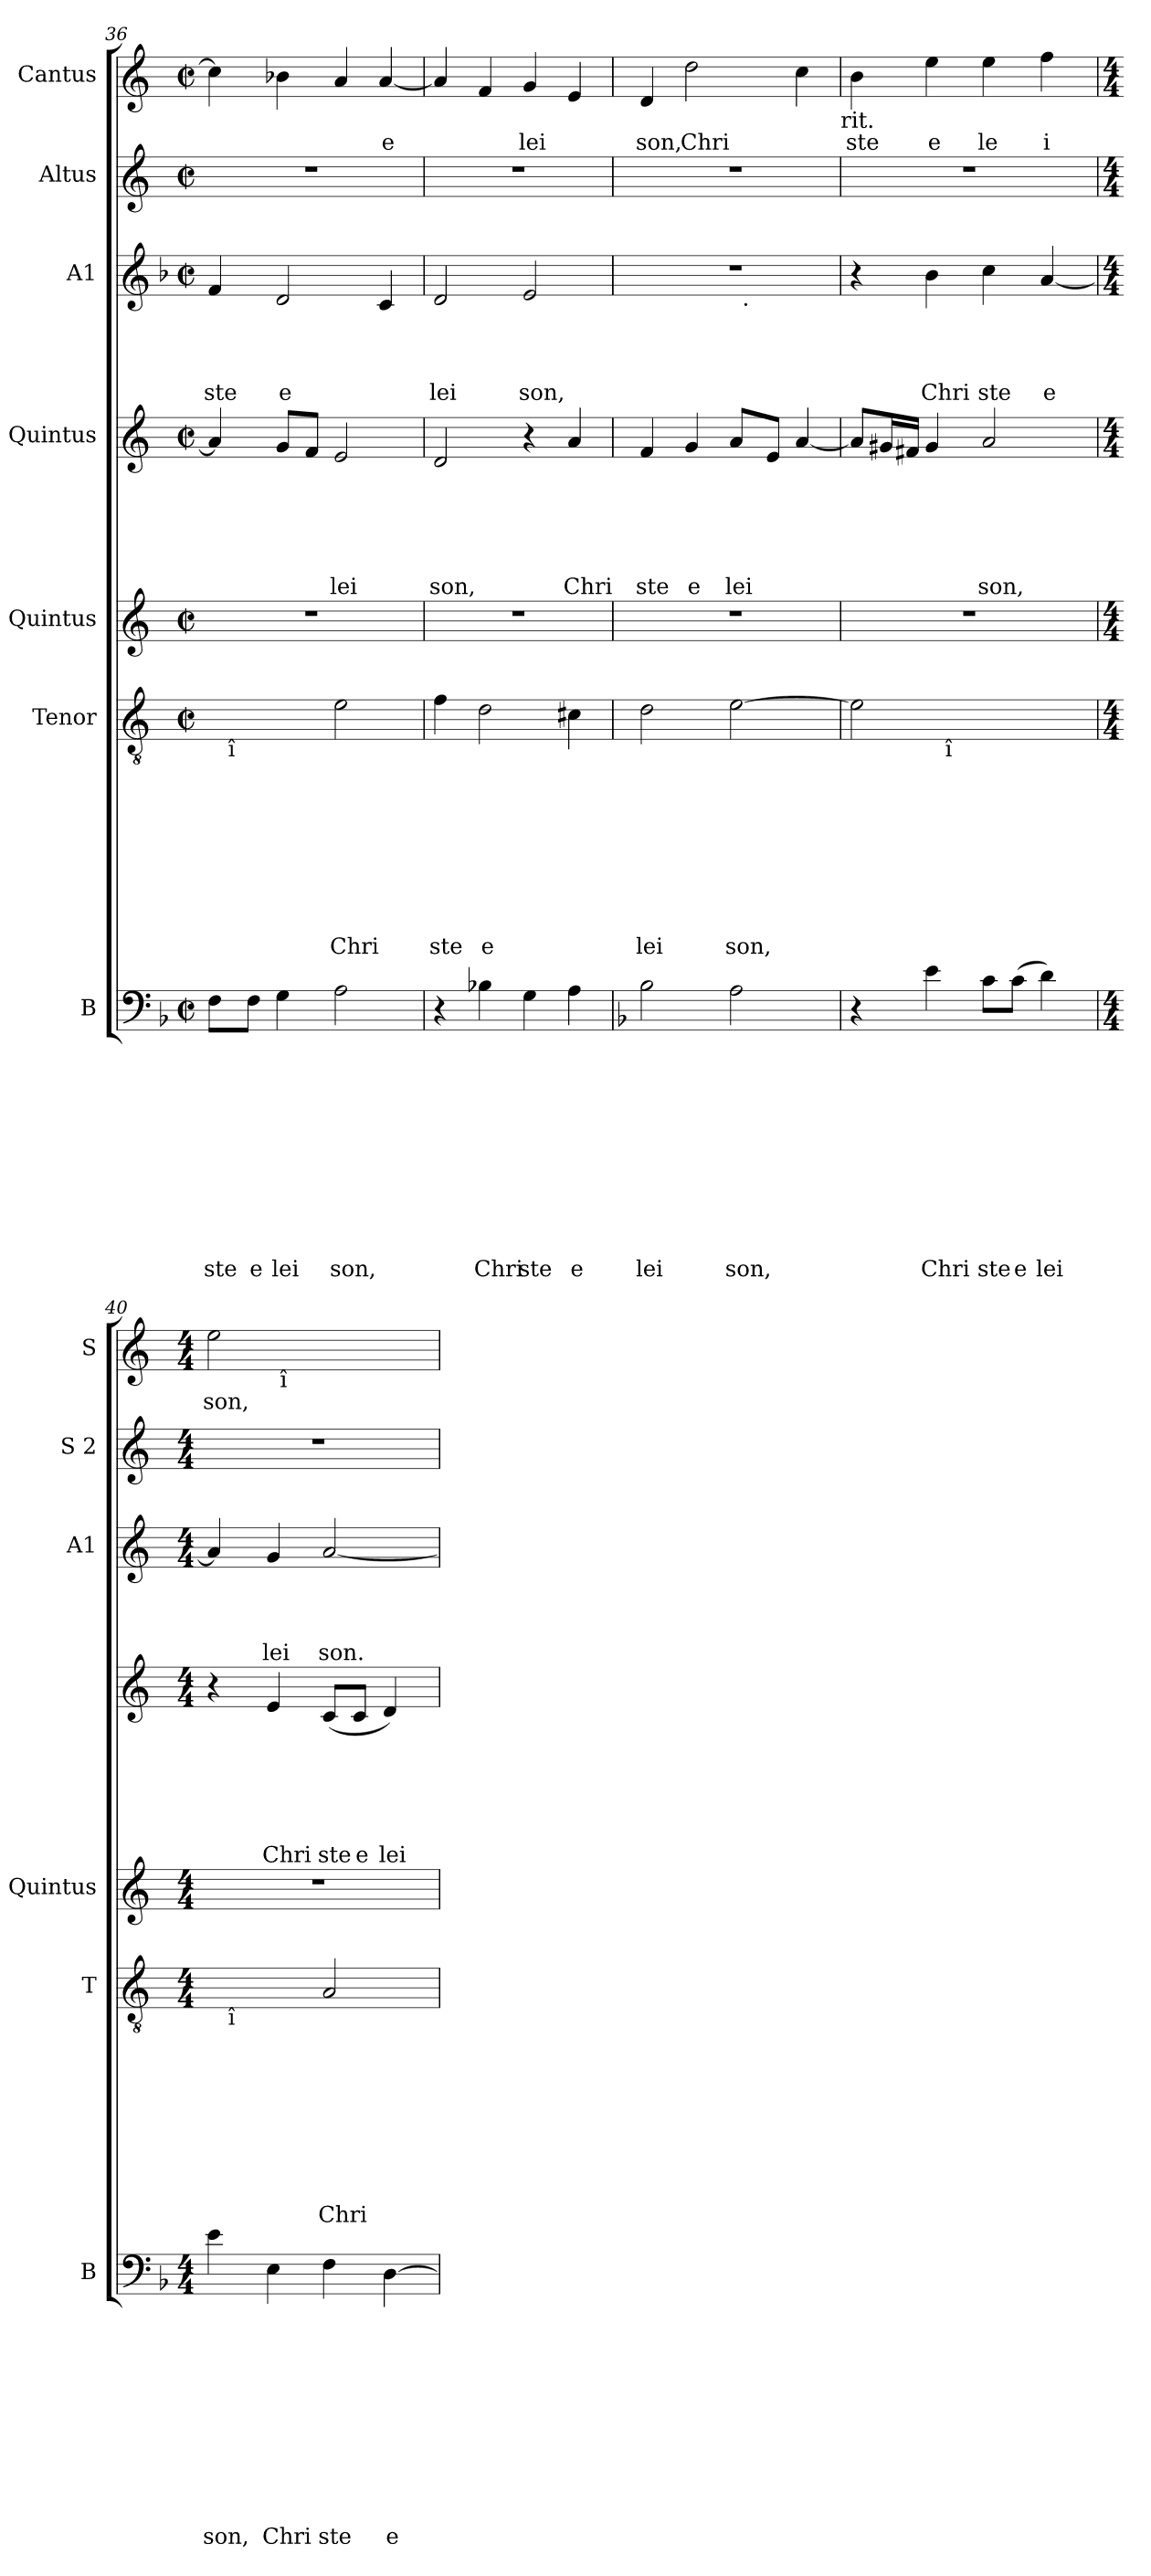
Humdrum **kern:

**kern	**text	**text	**text	**text	**text	**text	**text	**text	**text	**text	**text	**kern	**text	**text	**text	**text	**text	**text	**text	**text	**text	**kern	**kern	**text	**text	**text	**text	**text	**text	**kern	**text	**text	**text	**text	**kern	**kern	**text
*part7	*part7	*part7	*part7	*part7	*part7	*part7	*part7	*part7	*part7	*part7	*part7	*part6	*part6	*part6	*part6	*part6	*part6	*part6	*part6	*part6	*part6	*part5	*part4	*part4	*part4	*part4	*part4	*part4	*part4	*part3	*part3	*part3	*part3	*part3	*part2	*part1	*part1
*staff7	*staff7	*staff7	*staff7	*staff7	*staff7	*staff7	*staff7	*staff7	*staff7	*staff7	*staff7	*staff6	*staff6	*staff6	*staff6	*staff6	*staff6	*staff6	*staff6	*staff6	*staff6	*staff5	*staff4	*staff4	*staff4	*staff4	*staff4	*staff4	*staff4	*staff3	*staff3	*staff3	*staff3	*staff3	*staff2	*staff1	*staff1
*I"B	*	*	*	*	*	*	*	*	*	*	*	*I"Tenor	*	*	*	*	*	*	*	*	*	*I"Quintus	*I"Quintus	*	*	*	*	*	*	*I"A1	*	*	*	*	*I"Altus	*I"Cantus	*
*I'B	*	*	*	*	*	*	*	*	*	*	*	*I'T	*	*	*	*	*	*	*	*	*	*I'Quintus	*	*	*	*	*	*	*	*I'A1	*	*	*	*	*I'S 2	*I'S	*
*clefF4	*	*	*	*	*	*	*	*	*	*	*	*clefGv2	*	*	*	*	*	*	*	*	*	*clefG2	*clefG2	*	*	*	*	*	*	*clefG2	*	*	*	*	*clefG2	*clefG2	*
*k[b-]	*	*	*	*	*	*	*	*	*	*	*	*k[]	*	*	*	*	*	*	*	*	*	*k[]	*k[]	*	*	*	*	*	*	*k[b-]	*	*	*	*	*k[]	*k[]	*
*F:	*	*	*	*	*	*	*	*	*	*	*	*C:	*	*	*	*	*	*	*	*	*	*C:	*C:	*	*	*	*	*	*	*F:	*	*	*	*	*C:	*C:	*
*M2/2	*	*	*	*	*	*	*	*	*	*	*	*M2/2	*	*	*	*	*	*	*	*	*	*M2/2	*M2/2	*	*	*	*	*	*	*M2/2	*	*	*	*	*M2/2	*M2/2	*
*met(c|)	*	*	*	*	*	*	*	*	*	*	*	*met(c|)	*	*	*	*	*	*	*	*	*	*met(c|)	*met(c|)	*	*	*	*	*	*	*met(c|)	*	*	*	*	*met(c|)	*met(c|)	*
=36	=36	=36	=36	=36	=36	=36	=36	=36	=36	=36	=36	=36	=36	=36	=36	=36	=36	=36	=36	=36	=36	=36	=36	=36	=36	=36	=36	=36	=36	=36	=36	=36	=36	=36	=36	=36	=36
!	!	!	!	!	!	!	!	!	!	!	!LO:LY:b	!	!	!	!	!	!	!	!	!	!	!	!	!	!	!	!	!	!	!	!	!	!	!LO:LY:b	!	!	!
*	*	*	*	*	*	*	*	*	*	*	*	*^	*	*	*	*	*	*	*	*	*	*	*	*	*	*	*	*	*	*	*	*	*	*	*	*	*
8F\L	.	.	.	.	.	.	.	.	.	.	ste	2ryy	16ryy	.	.	.	.	.	.	.	.	.	1r	4a/]	.	.	.	.	.	.	4f/	.	.	.	ste	1r	4cc\]	.
!	!	!	!	!	!	!	!	!	!	!	!	!	!LO:TX:b:t=î	!	!	!	!	!	!	!	!	!	!	!	!	!	!	!	!	!	!	!	!	!	!	!	!	!
.	.	.	.	.	.	.	.	.	.	.	.	.	2...ryy	.	.	.	.	.	.	.	.	.	.	.	.	.	.	.	.	.	.	.	.	.	.	.	.	.
!	!	!	!	!	!	!	!	!	!	!	!LO:LY:b	!	!	!	!	!	!	!	!	!	!	!	!	!	!	!	!	!	!	!	!	!	!	!	!	!	!	!
8F\J	.	.	.	.	.	.	.	.	.	.	e	.	.	.	.	.	.	.	.	.	.	.	.	.	.	.	.	.	.	.	.	.	.	.	.	.	.	.
!	!	!	!	!	!	!	!	!	!	!	!LO:LY:b	!	!	!	!	!	!	!	!	!	!	!	!	!	!	!	!	!	!	!	!	!	!	!	!LO:LY:b	!	!	!
4G\	.	.	.	.	.	.	.	.	.	.	lei	.	.	.	.	.	.	.	.	.	.	.	.	8g/L	.	.	.	.	.	.	2d/	.	.	.	e	.	4b-X\	.
.	.	.	.	.	.	.	.	.	.	.	.	.	.	.	.	.	.	.	.	.	.	.	.	8f/J	.	.	.	.	.	.	.	.	.	.	.	.	.	.
!	!	!	!	!	!	!	!	!	!	!	!LO:LY:b	!	!	!	!	!	!	!	!	!	!	!LO:LY:b	!	!	!	!	!	!	!	!LO:LY:b	!	!	!	!	!	!	!	!
2A\	.	.	.	.	.	.	.	.	.	.	son,	2e\	.	.	.	.	.	.	.	.	.	Chri	.	2e/	.	.	.	.	.	lei	.	.	.	.	.	.	4a/	.
!	!	!	!	!	!	!	!	!	!	!	!	!	!	!	!	!	!	!	!	!	!	!	!	!	!	!	!	!	!	!	!	!	!	!	!	!	!	!LO:LY:b
.	.	.	.	.	.	.	.	.	.	.	.	.	.	.	.	.	.	.	.	.	.	.	.	.	.	.	.	.	.	.	4c/	.	.	.	.	.	[>4a/	e
*	*	*	*	*	*	*	*	*	*	*	*	*v	*v	*	*	*	*	*	*	*	*	*	*	*	*	*	*	*	*	*	*	*	*	*	*	*	*	*
!!LO:PB:g=z
=37	=37	=37	=37	=37	=37	=37	=37	=37	=37	=37	=37	=37	=37	=37	=37	=37	=37	=37	=37	=37	=37	=37	=37	=37	=37	=37	=37	=37	=37	=37	=37	=37	=37	=37	=37	=37	=37
*k[]	*	*	*	*	*	*	*	*	*	*	*	*	*	*	*	*	*	*	*	*	*	*	*	*	*	*	*	*	*	*k[]	*	*	*	*	*	*	*
*C:	*	*	*	*	*	*	*	*	*	*	*	*	*	*	*	*	*	*	*	*	*	*	*	*	*	*	*	*	*	*C:	*	*	*	*	*	*	*
*	*	*	*	*	*	*	*	*	*	*	*	*^	*	*	*	*	*	*	*	*	*	*	*	*	*	*	*	*	*	*	*	*	*	*	*	*	*
!	!	!	!	!	!	!	!	!	!	!	!	!	!	!	!	!	!	!	!	!	!	!LO:LY:b	!	!	!	!	!	!	!	!LO:LY:b	!	!	!	!	!LO:LY:b	!	!	!
*	*	*	*	*	*	*	*	*	*	*	*	*v	*v	*	*	*	*	*	*	*	*	*	*	*	*	*	*	*	*	*	*	*	*	*	*	*	*	*
4r	.	.	.	.	.	.	.	.	.	.	.	4f\	.	.	.	.	.	.	.	.	ste	1r	2d/	.	.	.	.	.	son,	2d/	.	.	.	lei	1r	4a/]	.
!	!	!	!	!	!	!	!	!	!	!	!LO:LY:b	!	!	!	!	!	!	!	!	!	!LO:LY:b	!	!	!	!	!	!	!	!	!	!	!	!	!	!	!	!
4B-X\	.	.	.	.	.	.	.	.	.	.	Chri	2d\	.	.	.	.	.	.	.	.	e	.	.	.	.	.	.	.	.	.	.	.	.	.	.	4f/	.
!	!	!	!	!	!	!	!	!	!	!	!LO:LY:b	!	!	!	!	!	!	!	!	!	!	!	!	!	!	!	!	!	!	!	!	!	!	!LO:LY:b	!	!	!LO:LY:b
4G\	.	.	.	.	.	.	.	.	.	.	ste	.	.	.	.	.	.	.	.	.	.	.	4r	.	.	.	.	.	.	2e/	.	.	.	son,	.	4g/	lei
!	!	!	!	!	!	!	!	!	!	!	!LO:LY:b	!	!	!	!	!	!	!	!	!	!	!	!	!	!	!	!	!	!LO:LY:b	!	!	!	!	!	!	!	!
4A\	.	.	.	.	.	.	.	.	.	.	e	4c#X\	.	.	.	.	.	.	.	.	.	.	4a/	.	.	.	.	.	Chri	.	.	.	.	.	.	4e/	.
=38	=38	=38	=38	=38	=38	=38	=38	=38	=38	=38	=38	=38	=38	=38	=38	=38	=38	=38	=38	=38	=38	=38	=38	=38	=38	=38	=38	=38	=38	=38	=38	=38	=38	=38	=38	=38	=38
*k[b-]	*	*	*	*	*	*	*	*	*	*	*	*	*	*	*	*	*	*	*	*	*	*	*	*	*	*	*	*	*	*	*	*	*	*	*	*	*
*F:	*	*	*	*	*	*	*	*	*	*	*	*	*	*	*	*	*	*	*	*	*	*	*	*	*	*	*	*	*	*	*	*	*	*	*	*	*
!	!	!	!	!	!	!	!	!	!	!	!LO:LY:b	!	!	!	!	!	!	!	!	!	!LO:LY:b	!	!	!	!	!	!	!	!LO:LY:b	!	!	!	!	!	!	!	!LO:LY:b
*	*	*	*	*	*	*	*	*	*	*	*	*	*	*	*	*	*	*	*	*	*	*	*	*	*	*	*	*	*	*^	*	*	*	*	*	*	*
2B-\	.	.	.	.	.	.	.	.	.	.	lei	2d\	.	.	.	.	.	.	.	.	lei	1r	4f/	.	.	.	.	.	ste	1r	2ryy	.	.	.	.	1r	4d/	son,
!	!	!	!	!	!	!	!	!	!	!	!	!	!	!	!	!	!	!	!	!	!	!	!	!	!	!	!	!	!LO:LY:b	!	!	!	!	!	!	!	!	!LO:LY:b
.	.	.	.	.	.	.	.	.	.	.	.	.	.	.	.	.	.	.	.	.	.	.	4g/	.	.	.	.	.	e	.	.	.	.	.	.	.	2dd\	Chri
!	!	!	!	!	!	!	!	!	!	!	!LO:LY:b	!	!	!	!	!	!	!	!	!	!LO:LY:b	!	!	!	!	!	!	!	!LO:LY:b	!	!	!	!	!	!	!	!	!
2A\	.	.	.	.	.	.	.	.	.	.	son,	[>2e\	.	.	.	.	.	.	.	.	son,	.	8a/L	.	.	.	.	.	lei	.	32ryy	.	.	.	.	.	.	.
!	!	!	!	!	!	!	!	!	!	!	!	!	!	!	!	!	!	!	!	!	!	!	!	!	!	!	!	!	!	!	!LO:TX:b:t=·	!	!	!	!	!	!	!
.	.	.	.	.	.	.	.	.	.	.	.	.	.	.	.	.	.	.	.	.	.	.	.	.	.	.	.	.	.	.	4...ryy	.	.	.	.	.	.	.
.	.	.	.	.	.	.	.	.	.	.	.	.	.	.	.	.	.	.	.	.	.	.	8e/J	.	.	.	.	.	.	.	.	.	.	.	.	.	.	.
.	.	.	.	.	.	.	.	.	.	.	.	.	.	.	.	.	.	.	.	.	.	.	[<4a/	.	.	.	.	.	.	.	.	.	.	.	.	.	4cc\	.
!	!	!	!	!	!	!	!	!	!	!	!	!	!	!	!	!	!	!	!	!	!	!	!	!	!	!	!	!	!	!	!	!	!	!	!	!	!LO:TX:b:t=rit.	!
=39	=39	=39	=39	=39	=39	=39	=39	=39	=39	=39	=39	=39	=39	=39	=39	=39	=39	=39	=39	=39	=39	=39	=39	=39	=39	=39	=39	=39	=39	=39	=39	=39	=39	=39	=39	=39	=39	=39
!	!	!	!	!	!	!	!	!	!	!	!	!	!	!	!	!	!	!	!	!	!	!	!	!	!	!	!	!	!	!	!	!	!	!	!	!	!	!LO:LY:b
*	*	*	*	*	*	*	*	*	*	*	*	*^	*	*	*	*	*	*	*	*	*	*	*	*	*	*	*	*	*	*v	*v	*	*	*	*	*	*	*
4r	.	.	.	.	.	.	.	.	.	.	.	2e\]	4ryy	.	.	.	.	.	.	.	.	.	1r	8a/L]	.	.	.	.	.	.	4r	.	.	.	.	1r	4b\	ste
.	.	.	.	.	.	.	.	.	.	.	.	.	.	.	.	.	.	.	.	.	.	.	.	16g#X/L	.	.	.	.	.	.	.	.	.	.	.	.	.	.
.	.	.	.	.	.	.	.	.	.	.	.	.	.	.	.	.	.	.	.	.	.	.	.	16f#X/JJ	.	.	.	.	.	.	.	.	.	.	.	.	.	.
!	!	!	!	!	!	!	!	!	!	!	!LO:LY:b	!	!	!	!	!	!	!	!	!	!	!	!	!	!	!	!	!	!	!	!	!	!	!	!LO:LY:b	!	!	!LO:LY:b
4e\	.	.	.	.	.	.	.	.	.	.	Chri	.	16ryy	.	.	.	.	.	.	.	.	.	.	4g#/	.	.	.	.	.	.	4b\	.	.	.	Chri	.	4ee\	e
!	!	!	!	!	!	!	!	!	!	!	!	!	!LO:TX:b:t=î	!	!	!	!	!	!	!	!	!	!	!	!	!	!	!	!	!	!	!	!	!	!	!	!	!
.	.	.	.	.	.	.	.	.	.	.	.	.	2ryy	.	.	.	.	.	.	.	.	.	.	.	.	.	.	.	.	.	.	.	.	.	.	.	.	.
!	!	!	!	!	!	!	!	!	!	!	!LO:LY:b	!	!	!	!	!	!	!	!	!	!	!	!	!	!	!	!	!	!	!LO:LY:b	!	!	!	!	!LO:LY:b	!	!	!LO:LY:b
8c\L	.	.	.	.	.	.	.	.	.	.	ste	2ryy	.	.	.	.	.	.	.	.	.	.	.	2a/	.	.	.	.	.	son,	4cc\	.	.	.	ste	.	4ee\	le
!	!	!	!	!	!	!	!	!	!	!	!LO:LY:b	!	!	!	!	!	!	!	!	!	!	!	!	!	!	!	!	!	!	!	!	!	!	!	!	!	!	!
(>8c\J	.	.	.	.	.	.	.	.	.	.	e	.	.	.	.	.	.	.	.	.	.	.	.	.	.	.	.	.	.	.	.	.	.	.	.	.	.	.
!	!	!	!	!	!	!	!	!	!	!	!LO:LY:b	!	!	!	!	!	!	!	!	!	!	!	!	!	!	!	!	!	!	!	!	!	!	!	!LO:LY:b	!	!	!LO:LY:b
4d\)	.	.	.	.	.	.	.	.	.	.	lei	.	.	.	.	.	.	.	.	.	.	.	.	.	.	.	.	.	.	.	[<4a/	.	.	.	e	.	4ff\	i
.	.	.	.	.	.	.	.	.	.	.	.	.	8.ryy	.	.	.	.	.	.	.	.	.	.	.	.	.	.	.	.	.	.	.	.	.	.	.	.	.
=40	=40	=40	=40	=40	=40	=40	=40	=40	=40	=40	=40	=40	=40	=40	=40	=40	=40	=40	=40	=40	=40	=40	=40	=40	=40	=40	=40	=40	=40	=40	=40	=40	=40	=40	=40	=40	=40	=40
*M4/4	*	*	*	*	*	*	*	*	*	*	*	*M4/4	*	*	*	*	*	*	*	*	*	*	*M4/4	*M4/4	*	*	*	*	*	*	*M4/4	*	*	*	*	*M4/4	*M4/4	*
!	!	!	!	!	!	!	!	!	!	!	!LO:LY:b	!	!	!	!	!	!	!	!	!	!	!	!	!	!	!	!	!	!	!	!	!	!	!	!	!	!	!LO:LY:b
*	*	*	*	*	*	*	*	*	*	*	*	*	*	*	*	*	*	*	*	*	*	*	*	*	*	*	*	*	*	*	*	*	*	*	*	*	*^	*
4e\	.	.	.	.	.	.	.	.	.	.	son,	2ryy	16ryy	.	.	.	.	.	.	.	.	.	1r	4r	.	.	.	.	.	.	4a/]	.	.	.	.	1r	2ee\	4ryy	son,
!	!	!	!	!	!	!	!	!	!	!	!	!	!LO:TX:b:t=î	!	!	!	!	!	!	!	!	!	!	!	!	!	!	!	!	!	!	!	!	!	!	!	!	!	!
.	.	.	.	.	.	.	.	.	.	.	.	.	2...ryy	.	.	.	.	.	.	.	.	.	.	.	.	.	.	.	.	.	.	.	.	.	.	.	.	.	.
!	!	!	!	!	!	!	!	!	!	!	!LO:LY:b	!	!	!	!	!	!	!	!	!	!	!	!	!	!	!	!	!	!	!LO:LY:b	!	!	!	!	!LO:LY:b	!	!	!	!
4E\	.	.	.	.	.	.	.	.	.	.	Chri	.	.	.	.	.	.	.	.	.	.	.	.	4e/	.	.	.	.	.	Chri	4g/	.	.	.	lei	.	.	32ryy	.
!	!	!	!	!	!	!	!	!	!	!	!	!	!	!	!	!	!	!	!	!	!	!	!	!	!	!	!	!	!	!	!	!	!	!	!	!	!	!LO:TX:b:t=î	!
.	.	.	.	.	.	.	.	.	.	.	.	.	.	.	.	.	.	.	.	.	.	.	.	.	.	.	.	.	.	.	.	.	.	.	.	.	.	2ryy	.
!	!	!	!	!	!	!	!	!	!	!	!LO:LY:b	!	!	!	!	!	!	!	!	!	!	!LO:LY:b	!	!	!	!	!	!	!	!LO:LY:b	!	!	!	!	!LO:LY:b	!	!	!	!
4F\	.	.	.	.	.	.	.	.	.	.	ste	2A/	.	.	.	.	.	.	.	.	.	Chri	.	(>8c/L	.	.	.	.	.	ste	[<2a/	.	.	.	son.	.	2ryy	.	.
!	!	!	!	!	!	!	!	!	!	!	!	!	!	!	!	!	!	!	!	!	!	!	!	!	!	!	!	!	!	!LO:LY:b	!	!	!	!	!	!	!	!	!
.	.	.	.	.	.	.	.	.	.	.	.	.	.	.	.	.	.	.	.	.	.	.	.	8c/J	.	.	.	.	.	e	.	.	.	.	.	.	.	.	.
!	!	!	!	!	!	!	!	!	!	!	!LO:LY:b	!	!	!	!	!	!	!	!	!	!	!	!	!	!	!	!	!	!	!LO:LY:b	!	!	!	!	!	!	!	!	!
[>4D\	.	.	.	.	.	.	.	.	.	.	e	.	.	.	.	.	.	.	.	.	.	.	.	4d/)	.	.	.	.	.	lei	.	.	.	.	.	.	.	.	.
.	.	.	.	.	.	.	.	.	.	.	.	.	.	.	.	.	.	.	.	.	.	.	.	.	.	.	.	.	.	.	.	.	.	.	.	.	.	8..ryy	.
*	*	*	*	*	*	*	*	*	*	*	*	*v	*v	*	*	*	*	*	*	*	*	*	*	*	*	*	*	*	*	*	*	*	*	*	*	*	*v	*v	*
=	=	=	=	=	=	=	=	=	=	=	=	=	=	=	=	=	=	=	=	=	=	=	=	=	=	=	=	=	=	=	=	=	=	=	=	=	=
*-	*-	*-	*-	*-	*-	*-	*-	*-	*-	*-	*-	*-	*-	*-	*-	*-	*-	*-	*-	*-	*-	*-	*-	*-	*-	*-	*-	*-	*-	*-	*-	*-	*-	*-	*-	*-	*-
